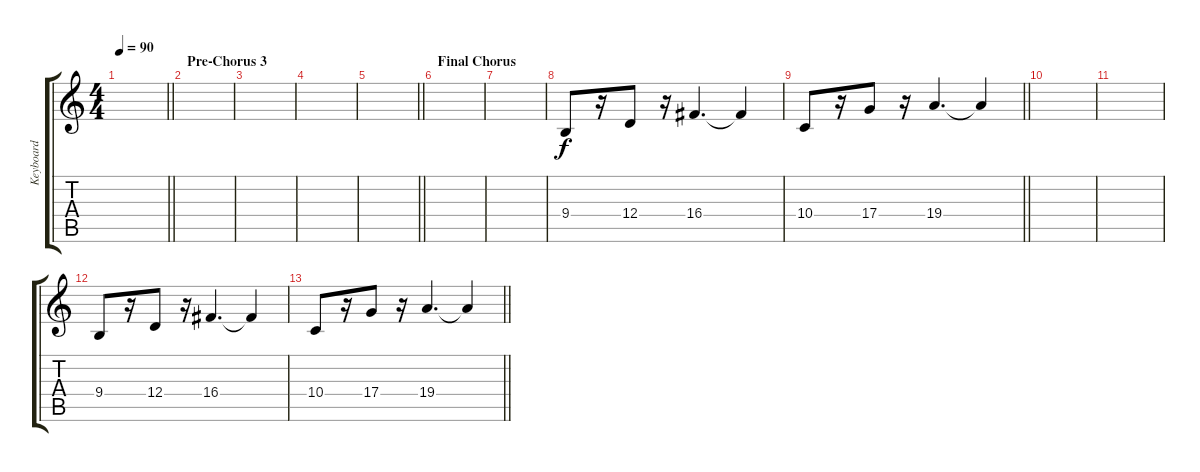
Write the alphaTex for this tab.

\track ("Keyboard" "Keyboard") {instrument clavinet}
\staff {score tabs}
\tuning (E4 B3 G3 D3 A2 E2) {hide}
\ts (4 4)
\tempo 90
\clef g2
\barLineRight lightlight
\ks c
|
\section ("" "Pre-Chorus 3")
|
|
|
\barLineRight lightlight
|
\section ("" "Final Chorus")
|
|
9.4.8 r.16 12.4.8 r.16 16.4.4{d} 16.4{t}.4 |
\barLineRight lightlight
10.4.8 r.16 17.4.8 r.16 19.4.4{d} 19.4{t}.4 |
|
|
9.4.8 r.16 12.4.8 r.16 16.4.4{d} 16.4{t}.4 |
\barLineRight lightlight
10.4.8 r.16 17.4.8 r.16 19.4.4{d} 19.4{t}.4
